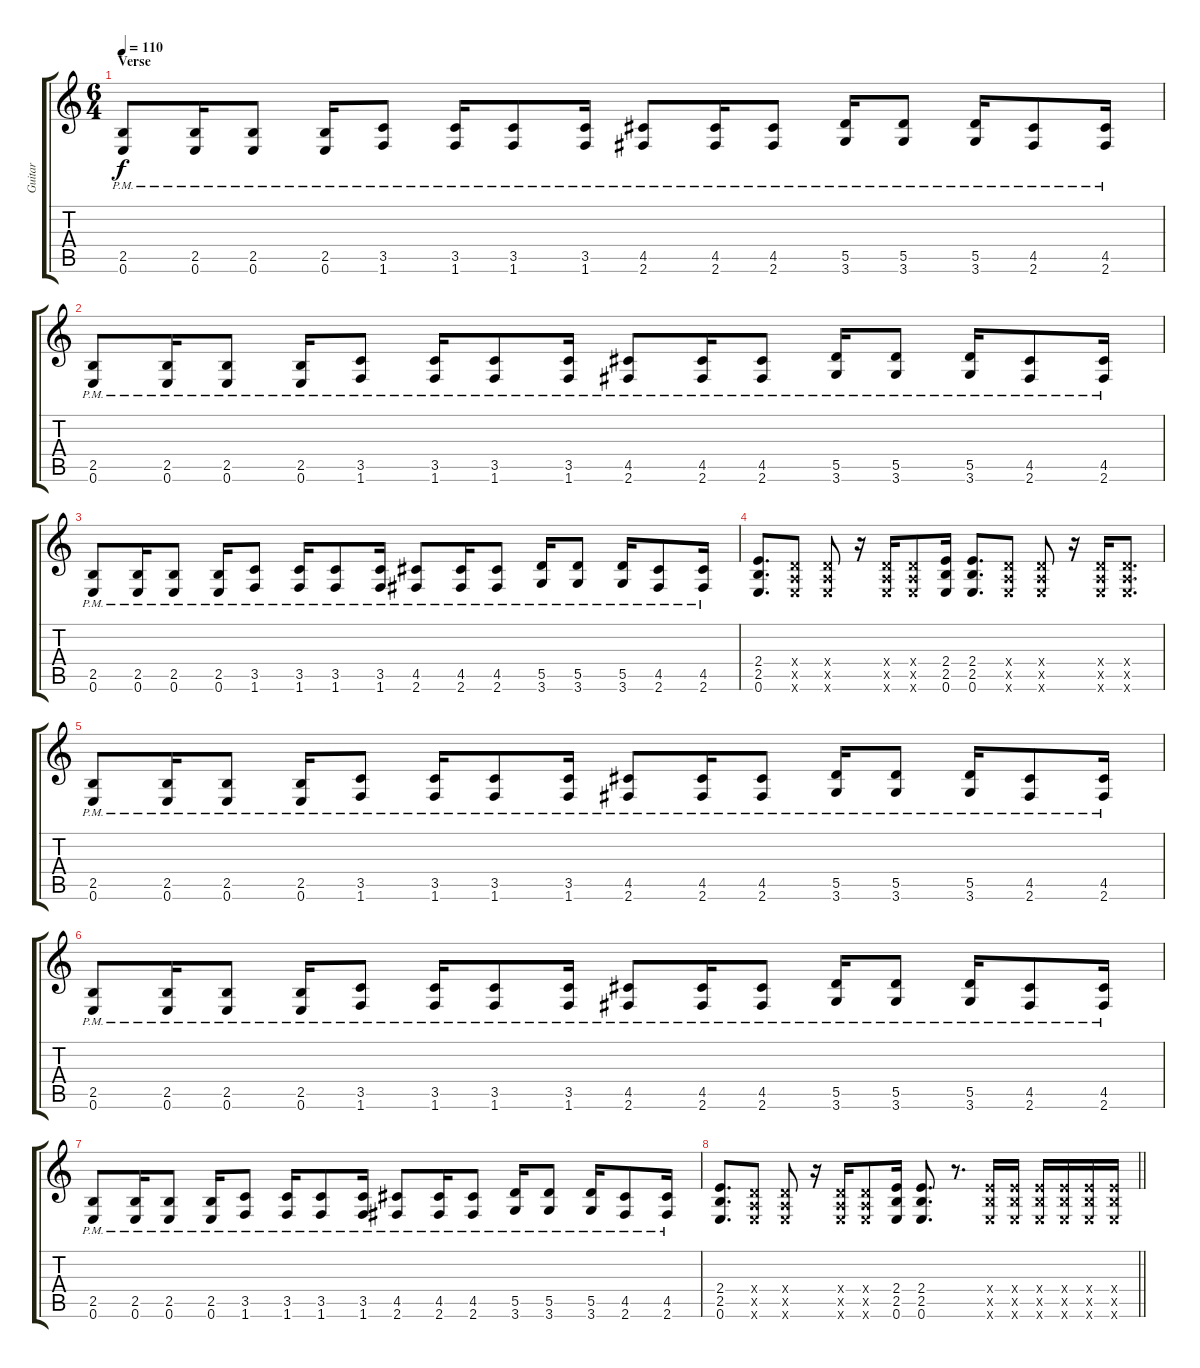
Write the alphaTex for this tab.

\track ("Guitar" "Guitar") {instrument distortionguitar}
\staff {score tabs}
\tuning (E4 B3 G3 D3 A2 E2) {hide}
\ts (6 4)
\section ("" "Verse")
\tempo 110
\clef g2
\ks c
(2.5{pm} 0.6{pm}).8{dy f} (2.5{pm} 0.6{pm}).16 (2.5{pm} 0.6{pm}).8 (2.5{pm} 0.6{pm}).16 (3.5{pm} 1.6{pm}).8 (3.5{pm} 1.6{pm}).16 (3.5{pm} 1.6{pm}).8 (3.5{pm} 1.6{pm}).16 (4.5{pm} 2.6{pm}).8 (4.5{pm} 2.6{pm}).16 (4.5{pm} 2.6{pm}).8 (5.5{pm} 3.6{pm}).16 (5.5{pm} 3.6{pm}).8 (5.5{pm} 3.6{pm}).16 (4.5{pm} 2.6{pm}).8 (4.5{pm} 2.6{pm}).16 |
(2.5{pm} 0.6{pm}).8 (2.5{pm} 0.6{pm}).16 (2.5{pm} 0.6{pm}).8 (2.5{pm} 0.6{pm}).16 (3.5{pm} 1.6{pm}).8 (3.5{pm} 1.6{pm}).16 (3.5{pm} 1.6{pm}).8 (3.5{pm} 1.6{pm}).16 (4.5{pm} 2.6{pm}).8 (4.5{pm} 2.6{pm}).16 (4.5{pm} 2.6{pm}).8 (5.5{pm} 3.6{pm}).16 (5.5{pm} 3.6{pm}).8 (5.5{pm} 3.6{pm}).16 (4.5{pm} 2.6{pm}).8 (4.5{pm} 2.6{pm}).16 |
(2.5{pm} 0.6{pm}).8 (2.5{pm} 0.6{pm}).16 (2.5{pm} 0.6{pm}).8 (2.5{pm} 0.6{pm}).16 (3.5{pm} 1.6{pm}).8 (3.5{pm} 1.6{pm}).16 (3.5{pm} 1.6{pm}).8 (3.5{pm} 1.6{pm}).16 (4.5{pm} 2.6{pm}).8 (4.5{pm} 2.6{pm}).16 (4.5{pm} 2.6{pm}).8 (5.5{pm} 3.6{pm}).16 (5.5{pm} 3.6{pm}).8 (5.5{pm} 3.6{pm}).16 (4.5{pm} 2.6{pm}).8 (4.5{pm} 2.6{pm}).16 |
(2.4 2.5 0.6).8{d} (0.4{x} 0.5{x} 0.6{x}).8 (0.4{x} 0.5{x} 0.6{x}).8 r.16 (0.4{x} 0.5{x} 0.6{x}).16 (0.4{x} 0.5{x} 0.6{x}).8 (2.4 2.5 0.6).16 (2.4 2.5 0.6).8{d} (0.4{x} 0.5{x} 0.6{x}).8 (0.4{x} 0.5{x} 0.6{x}).8 r.16 (0.4{x} 0.5{x} 0.6{x}).16 (0.4{x} 0.5{x} 0.6{x}).8{d} |
(2.5{pm} 0.6{pm}).8 (2.5{pm} 0.6{pm}).16 (2.5{pm} 0.6{pm}).8 (2.5{pm} 0.6{pm}).16 (3.5{pm} 1.6{pm}).8 (3.5{pm} 1.6{pm}).16 (3.5{pm} 1.6{pm}).8 (3.5{pm} 1.6{pm}).16 (4.5{pm} 2.6{pm}).8 (4.5{pm} 2.6{pm}).16 (4.5{pm} 2.6{pm}).8 (5.5{pm} 3.6{pm}).16 (5.5{pm} 3.6{pm}).8 (5.5{pm} 3.6{pm}).16 (4.5{pm} 2.6{pm}).8 (4.5{pm} 2.6{pm}).16 |
(2.5{pm} 0.6{pm}).8 (2.5{pm} 0.6{pm}).16 (2.5{pm} 0.6{pm}).8 (2.5{pm} 0.6{pm}).16 (3.5{pm} 1.6{pm}).8 (3.5{pm} 1.6{pm}).16 (3.5{pm} 1.6{pm}).8 (3.5{pm} 1.6{pm}).16 (4.5{pm} 2.6{pm}).8 (4.5{pm} 2.6{pm}).16 (4.5{pm} 2.6{pm}).8 (5.5{pm} 3.6{pm}).16 (5.5{pm} 3.6{pm}).8 (5.5{pm} 3.6{pm}).16 (4.5{pm} 2.6{pm}).8 (4.5{pm} 2.6{pm}).16 |
(2.5{pm} 0.6{pm}).8 (2.5{pm} 0.6{pm}).16 (2.5{pm} 0.6{pm}).8 (2.5{pm} 0.6{pm}).16 (3.5{pm} 1.6{pm}).8 (3.5{pm} 1.6{pm}).16 (3.5{pm} 1.6{pm}).8 (3.5{pm} 1.6{pm}).16 (4.5{pm} 2.6{pm}).8 (4.5{pm} 2.6{pm}).16 (4.5{pm} 2.6{pm}).8 (5.5{pm} 3.6{pm}).16 (5.5{pm} 3.6{pm}).8 (5.5{pm} 3.6{pm}).16 (4.5{pm} 2.6{pm}).8 (4.5{pm} 2.6{pm}).16 |
\barLineRight lightlight
(2.4 2.5 0.6).8{d} (0.4{x} 0.5{x} 0.6{x}).8 (0.4{x} 0.5{x} 0.6{x}).8 r.16 (0.4{x} 0.5{x} 0.6{x}).16 (0.4{x} 0.5{x} 0.6{x}).8 (2.4 2.5 0.6).16 (2.4 2.5 0.6).8{d} r.8{d} (2.4{x} 2.5{x} 0.6{x}).16 (2.4{x} 2.5{x} 0.6{x}).16 (2.4{x} 2.5{x} 0.6{x}).16 (2.4{x} 2.5{x} 0.6{x}).16 (2.4{x} 2.5{x} 0.6{x}).16 (2.4{x} 2.5{x} 0.6{x}).16
